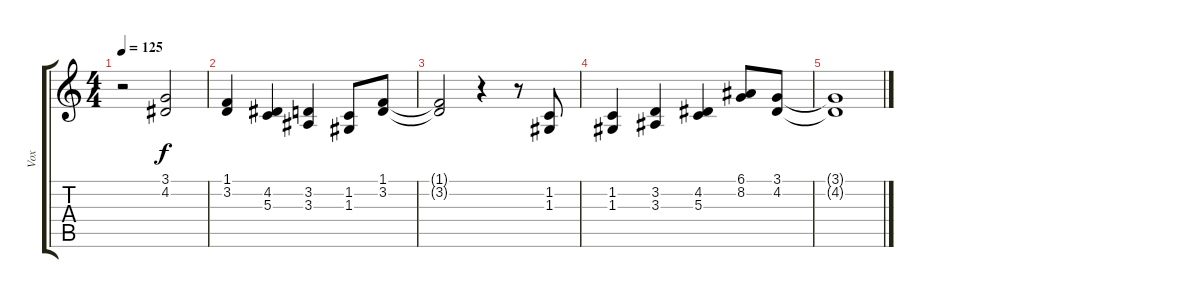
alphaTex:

\track ("Vox" "Vox") {instrument flute}
\staff {score tabs}
\tuning (E4 B3 G3 D3 A2 E2) {hide}
\ts (4 4)
\tempo 125
\clef g2
\ks c
r.2{dy f} (3.1 4.2).2 |
(1.1 3.2).4 (4.2 5.3).4 (3.2 3.3).4 (1.2 1.3).8 (1.1 3.2).8 |
(1.1{t} 3.2{t}).2 r.4 r.8 (1.2 1.3).8 |
(1.2 1.3).4 (3.2 3.3).4 (4.2 5.3).4 (6.1 8.2).8 (3.1 4.2).8 |
(3.1{t} 4.2{t}).1
